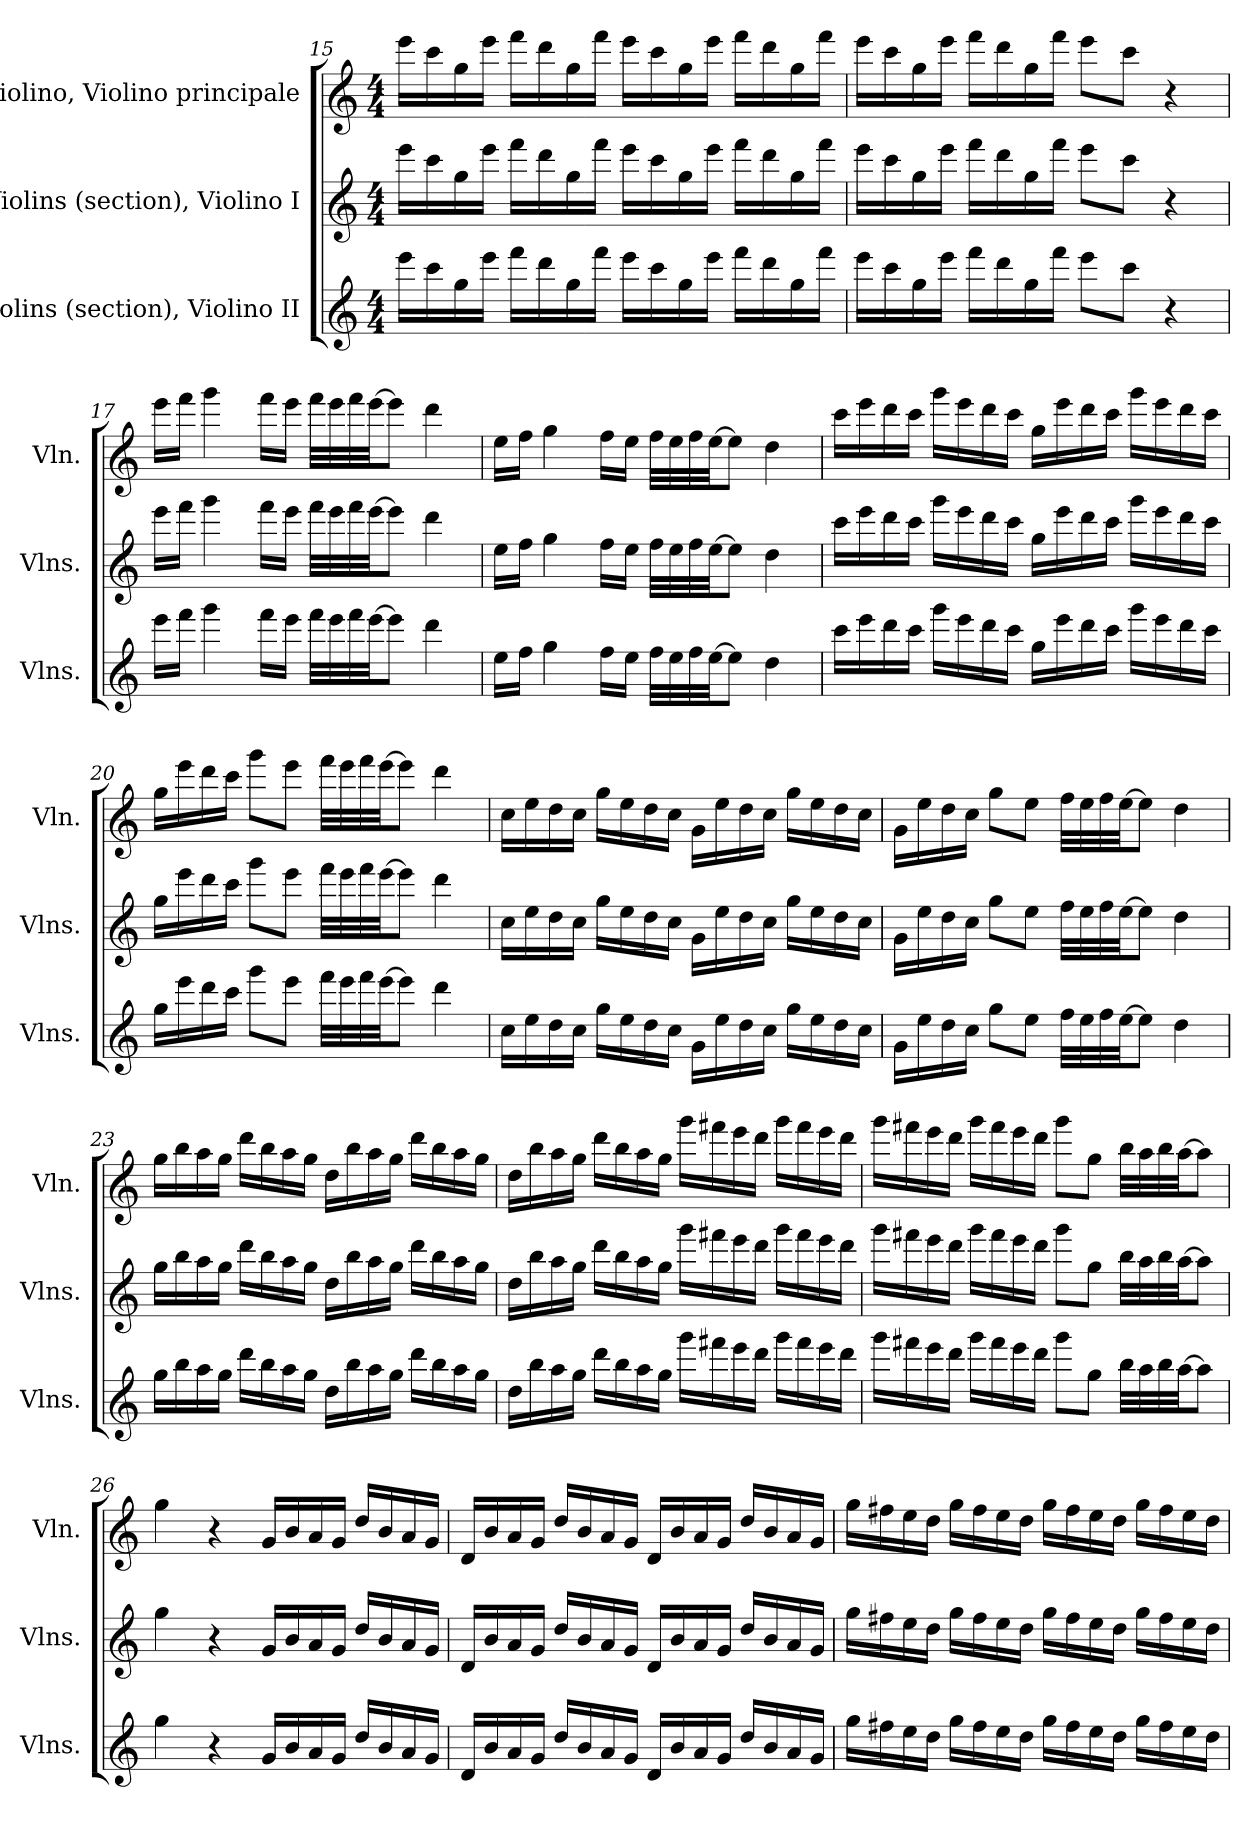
**kern	**kern	**kern
*part3	*part2	*part1
*staff3	*staff2	*staff1
*I"Violins (section), Violino II	*I"Violins (section), Violino I	*I"Violino, Violino principale
*I'Vlns.	*I'Vlns.	*I'Vln.
!!LO:PB:g=z
*clefG2	*clefG2	*clefG2
*k[]	*k[]	*k[]
*M4/4	*M4/4	*M4/4
=15	=15	=15
16eee\LL	16eee\LL	16eee\LL
16ccc\	16ccc\	16ccc\
16gg\	16gg\	16gg\
16eee\JJ	16eee\JJ	16eee\JJ
16fff\LL	16fff\LL	16fff\LL
16ddd\	16ddd\	16ddd\
16gg\	16gg\	16gg\
16fff\JJ	16fff\JJ	16fff\JJ
16eee\LL	16eee\LL	16eee\LL
16ccc\	16ccc\	16ccc\
16gg\	16gg\	16gg\
16eee\JJ	16eee\JJ	16eee\JJ
16fff\LL	16fff\LL	16fff\LL
16ddd\	16ddd\	16ddd\
16gg\	16gg\	16gg\
16fff\JJ	16fff\JJ	16fff\JJ
=16	=16	=16
16eee\LL	16eee\LL	16eee\LL
16ccc\	16ccc\	16ccc\
16gg\	16gg\	16gg\
16eee\JJ	16eee\JJ	16eee\JJ
16fff\LL	16fff\LL	16fff\LL
16ddd\	16ddd\	16ddd\
16gg\	16gg\	16gg\
16fff\JJ	16fff\JJ	16fff\JJ
8eee\L	8eee\L	8eee\L
8ccc\J	8ccc\J	8ccc\J
4r	4r	4r
!!LO:LB:g=z
=17	=17	=17
16eee\LL	16eee\LL	16eee\LL
16fff\JJ	16fff\JJ	16fff\JJ
4ggg\	4ggg\	4ggg\
16fff\LL	16fff\LL	16fff\LL
16eee\JJ	16eee\JJ	16eee\JJ
32fff\LLL	32fff\LLL	32fff\LLL
32eee\	32eee\	32eee\
32fff\	32fff\	32fff\
[32eee\JJ	[32eee\JJ	[32eee\JJ
8eee\J]	8eee\J]	8eee\J]
4ddd\	4ddd\	4ddd\
=18	=18	=18
16ee\LL	16ee\LL	16ee\LL
16ff\JJ	16ff\JJ	16ff\JJ
4gg\	4gg\	4gg\
16ff\LL	16ff\LL	16ff\LL
16ee\JJ	16ee\JJ	16ee\JJ
32ff\LLL	32ff\LLL	32ff\LLL
32ee\	32ee\	32ee\
32ff\	32ff\	32ff\
[32ee\JJ	[32ee\JJ	[32ee\JJ
8ee\J]	8ee\J]	8ee\J]
4dd\	4dd\	4dd\
!!LO:LB:g=z
=19	=19	=19
16ccc\LL	16ccc\LL	16ccc\LL
16eee\	16eee\	16eee\
16ddd\	16ddd\	16ddd\
16ccc\JJ	16ccc\JJ	16ccc\JJ
16ggg\LL	16ggg\LL	16ggg\LL
16eee\	16eee\	16eee\
16ddd\	16ddd\	16ddd\
16ccc\JJ	16ccc\JJ	16ccc\JJ
16gg\LL	16gg\LL	16gg\LL
16eee\	16eee\	16eee\
16ddd\	16ddd\	16ddd\
16ccc\JJ	16ccc\JJ	16ccc\JJ
16ggg\LL	16ggg\LL	16ggg\LL
16eee\	16eee\	16eee\
16ddd\	16ddd\	16ddd\
16ccc\JJ	16ccc\JJ	16ccc\JJ
=20	=20	=20
16gg\LL	16gg\LL	16gg\LL
16eee\	16eee\	16eee\
16ddd\	16ddd\	16ddd\
16ccc\JJ	16ccc\JJ	16ccc\JJ
8ggg\L	8ggg\L	8ggg\L
8eee\J	8eee\J	8eee\J
32fff\LLL	32fff\LLL	32fff\LLL
32eee\	32eee\	32eee\
32fff\	32fff\	32fff\
[32eee\JJ	[32eee\JJ	[32eee\JJ
8eee\J]	8eee\J]	8eee\J]
4ddd\	4ddd\	4ddd\
!!LO:LB:g=z
=21	=21	=21
16cc\LL	16cc\LL	16cc\LL
16ee\	16ee\	16ee\
16dd\	16dd\	16dd\
16cc\JJ	16cc\JJ	16cc\JJ
16gg\LL	16gg\LL	16gg\LL
16ee\	16ee\	16ee\
16dd\	16dd\	16dd\
16cc\JJ	16cc\JJ	16cc\JJ
16g\LL	16g\LL	16g\LL
16ee\	16ee\	16ee\
16dd\	16dd\	16dd\
16cc\JJ	16cc\JJ	16cc\JJ
16gg\LL	16gg\LL	16gg\LL
16ee\	16ee\	16ee\
16dd\	16dd\	16dd\
16cc\JJ	16cc\JJ	16cc\JJ
=22	=22	=22
16g\LL	16g\LL	16g\LL
16ee\	16ee\	16ee\
16dd\	16dd\	16dd\
16cc\JJ	16cc\JJ	16cc\JJ
8gg\L	8gg\L	8gg\L
8ee\J	8ee\J	8ee\J
32ff\LLL	32ff\LLL	32ff\LLL
32ee\	32ee\	32ee\
32ff\	32ff\	32ff\
[32ee\JJ	[32ee\JJ	[32ee\JJ
8ee\J]	8ee\J]	8ee\J]
4dd\	4dd\	4dd\
!!LO:PB:g=z
=23	=23	=23
16gg\LL	16gg\LL	16gg\LL
16bb\	16bb\	16bb\
16aa\	16aa\	16aa\
16gg\JJ	16gg\JJ	16gg\JJ
16ddd\LL	16ddd\LL	16ddd\LL
16bb\	16bb\	16bb\
16aa\	16aa\	16aa\
16gg\JJ	16gg\JJ	16gg\JJ
16dd\LL	16dd\LL	16dd\LL
16bb\	16bb\	16bb\
16aa\	16aa\	16aa\
16gg\JJ	16gg\JJ	16gg\JJ
16ddd\LL	16ddd\LL	16ddd\LL
16bb\	16bb\	16bb\
16aa\	16aa\	16aa\
16gg\JJ	16gg\JJ	16gg\JJ
=24	=24	=24
16dd\LL	16dd\LL	16dd\LL
16bb\	16bb\	16bb\
16aa\	16aa\	16aa\
16gg\JJ	16gg\JJ	16gg\JJ
16ddd\LL	16ddd\LL	16ddd\LL
16bb\	16bb\	16bb\
16aa\	16aa\	16aa\
16gg\JJ	16gg\JJ	16gg\JJ
16ggg\LL	16ggg\LL	16ggg\LL
16fff#X\	16fff#X\	16fff#X\
16eee\	16eee\	16eee\
16ddd\JJ	16ddd\JJ	16ddd\JJ
16ggg\LL	16ggg\LL	16ggg\LL
16fff#\	16fff#\	16fff#\
16eee\	16eee\	16eee\
16ddd\JJ	16ddd\JJ	16ddd\JJ
!!LO:LB:g=z
=25	=25	=25
16ggg\LL	16ggg\LL	16ggg\LL
16fff#X\	16fff#X\	16fff#X\
16eee\	16eee\	16eee\
16ddd\JJ	16ddd\JJ	16ddd\JJ
16ggg\LL	16ggg\LL	16ggg\LL
16fff#\	16fff#\	16fff#\
16eee\	16eee\	16eee\
16ddd\JJ	16ddd\JJ	16ddd\JJ
8ggg\L	8ggg\L	8ggg\L
8gg\J	8gg\J	8gg\J
32bb\LLL	32bb\LLL	32bb\LLL
32aa\	32aa\	32aa\
32bb\	32bb\	32bb\
[32aa\JJ	[32aa\JJ	[32aa\JJ
8aa\J]	8aa\J]	8aa\J]
=26	=26	=26
4gg\	4gg\	4gg\
4r	4r	4r
16g/LL	16g/LL	16g/LL
16b/	16b/	16b/
16a/	16a/	16a/
16g/JJ	16g/JJ	16g/JJ
16dd/LL	16dd/LL	16dd/LL
16b/	16b/	16b/
16a/	16a/	16a/
16g/JJ	16g/JJ	16g/JJ
!!LO:LB:g=z
=27	=27	=27
16d/LL	16d/LL	16d/LL
16b/	16b/	16b/
16a/	16a/	16a/
16g/JJ	16g/JJ	16g/JJ
16dd/LL	16dd/LL	16dd/LL
16b/	16b/	16b/
16a/	16a/	16a/
16g/JJ	16g/JJ	16g/JJ
16d/LL	16d/LL	16d/LL
16b/	16b/	16b/
16a/	16a/	16a/
16g/JJ	16g/JJ	16g/JJ
16dd/LL	16dd/LL	16dd/LL
16b/	16b/	16b/
16a/	16a/	16a/
16g/JJ	16g/JJ	16g/JJ
=28	=28	=28
16gg\LL	16gg\LL	16gg\LL
16ff#X\	16ff#X\	16ff#X\
16ee\	16ee\	16ee\
16dd\JJ	16dd\JJ	16dd\JJ
16gg\LL	16gg\LL	16gg\LL
16ff#\	16ff#\	16ff#\
16ee\	16ee\	16ee\
16dd\JJ	16dd\JJ	16dd\JJ
16gg\LL	16gg\LL	16gg\LL
16ff#\	16ff#\	16ff#\
16ee\	16ee\	16ee\
16dd\JJ	16dd\JJ	16dd\JJ
16gg\LL	16gg\LL	16gg\LL
16ff#\	16ff#\	16ff#\
16ee\	16ee\	16ee\
16dd\JJ	16dd\JJ	16dd\JJ
=	=	=
*-	*-	*-
